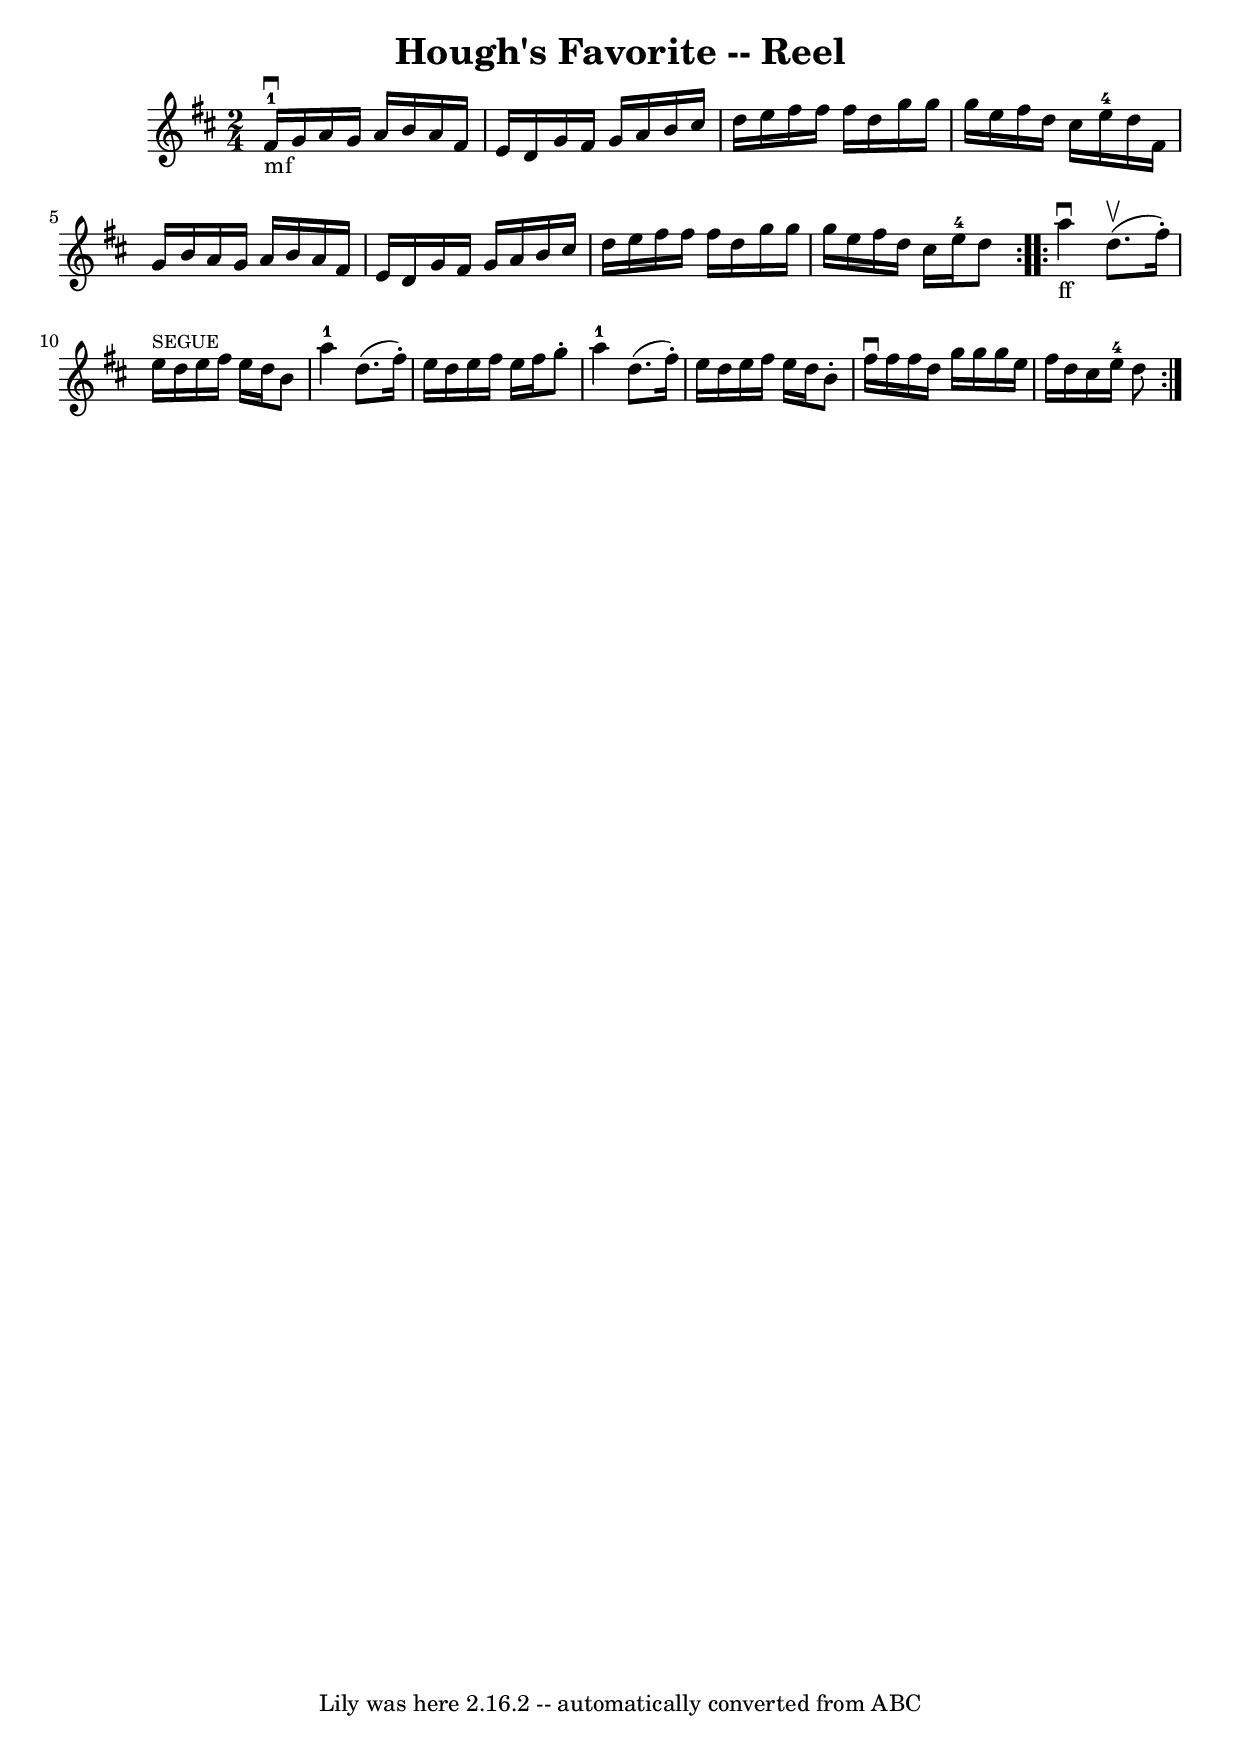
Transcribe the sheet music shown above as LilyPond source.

\version "2.16.2"
\include "Mammoth.ily"
\header {
  %% book = "Ryan's Mammoth Collection"
 crossRefNumber = "1"
 footnotes = "\\\\384"
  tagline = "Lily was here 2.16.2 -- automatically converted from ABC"
  title = "Hough's Favorite -- Reel"

}
voicedefault =  {



  \repeat volta 2 {

    \time 2/4 
    \key d \major fis'16-1_"mf"^\downbow g'16   |
 a'16 g'16 a'16 b'16 a'16 fis'16 e'16 d'16     |
 g'16 fis'16 g'16 a'16 b'16 cis''16 d''16 e''16     |
 fis''16 fis''16 fis''16 d''16 g''16 g''16 g''16 e''16      |
 fis''16 d''16 cis''16 e''16-4 d''16 fis'16 g'16 b'16     |
 a'16 g'16 a'16 b'16 a'16 fis'16 e'16 d'16     |
 g'16 fis'16 g'16 a'16 b'16 cis''16 d''16 e''16     |
 fis''16 fis''16 fis''16 d''16 g''16 g''16 g''16 e''16     |
 fis''16 d''16 cis''16 e''16-4 d''8 
    
  }     
  \repeat volta 2 { a''4_"ff"^\downbow d''8.^\upbow(fis''16-.)    |
 e''16^\segue d''16 e''16 fis''16 e''16 d''16 b'8     |
 a''4-1 d''8. (fis''16-.)   |
 e''16 d''16 e''16 fis''16 e''16 fis''16 g''8-.    |
 a''4-1 d''8. (fis''16-.)    |
 e''16 d''16 e''16 fis''16 e''16 d''16 b'8-.    |
 fis''16^\downbow fis''16 fis''16 d''16 g''16 g''16 g''16 e''16     |
 fis''16    
 d''16 cis''16 e''16-4 d''8    
  }   

}

\score{
  <<

    \context Staff="default"
    {
      \voicedefault 
      
    }

  >>
  \layout {
    
  }
  \midi {
  }

}
